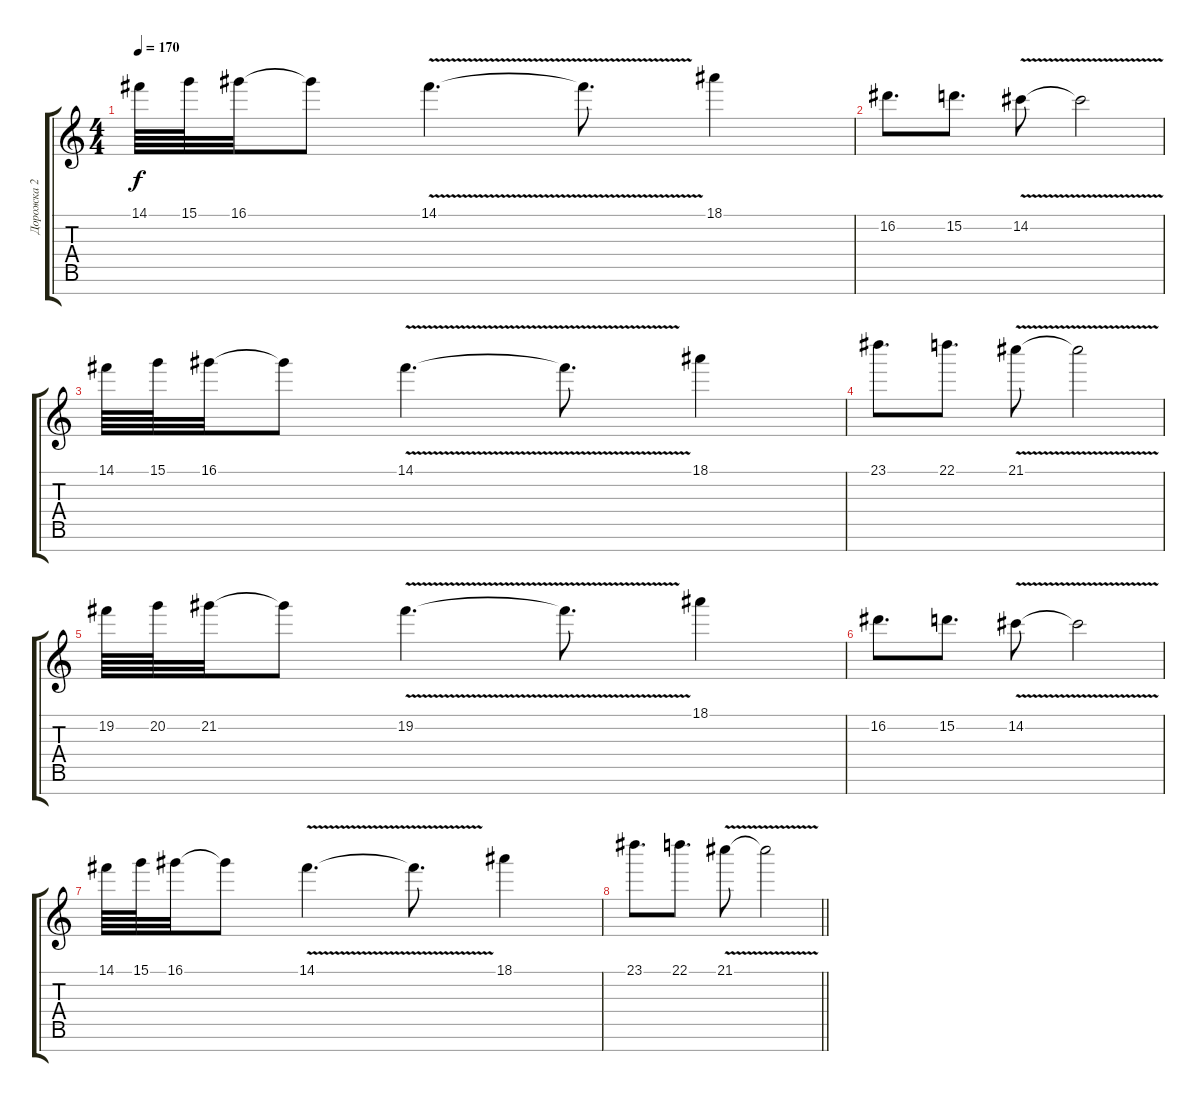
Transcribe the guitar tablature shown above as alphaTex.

\track ("Дорожка 2" "Дорожка 2") {instrument distortionguitar}
\staff {score tabs}
\tuning (E4 B3 G3 D3 A2 E2 B1) {hide}
\ts (4 4)
\tempo 170
\clef g2
\ks c
14.1.64{dy f} 15.1.64 16.1.32 16.1{t}.8 14.1{v}.4{d} 14.1{t}.8{d} 18.1.4 |
16.2.8{d} 15.2.8{d} 14.2{v}.8 14.2{t}.2 |
14.1.64 15.1.64 16.1.32 16.1{t}.8 14.1{v}.4{d} 14.1{t}.8{d} 18.1.4 |
23.1.8{d} 22.1.8{d} 21.1{v}.8 21.1{t}.2 |
19.2.64 20.2.64 21.2.32 21.2{t}.8 19.2{v}.4{d} 19.2{t}.8{d} 18.1.4 |
16.2.8{d} 15.2.8{d} 14.2{v}.8 14.2{t}.2 |
14.1.64 15.1.64 16.1.32 16.1{t}.8 14.1{v}.4{d} 14.1{t}.8{d} 18.1.4 |
\barLineRight lightlight
23.1.8{d} 22.1.8{d} 21.1{v}.8 21.1{t}.2
